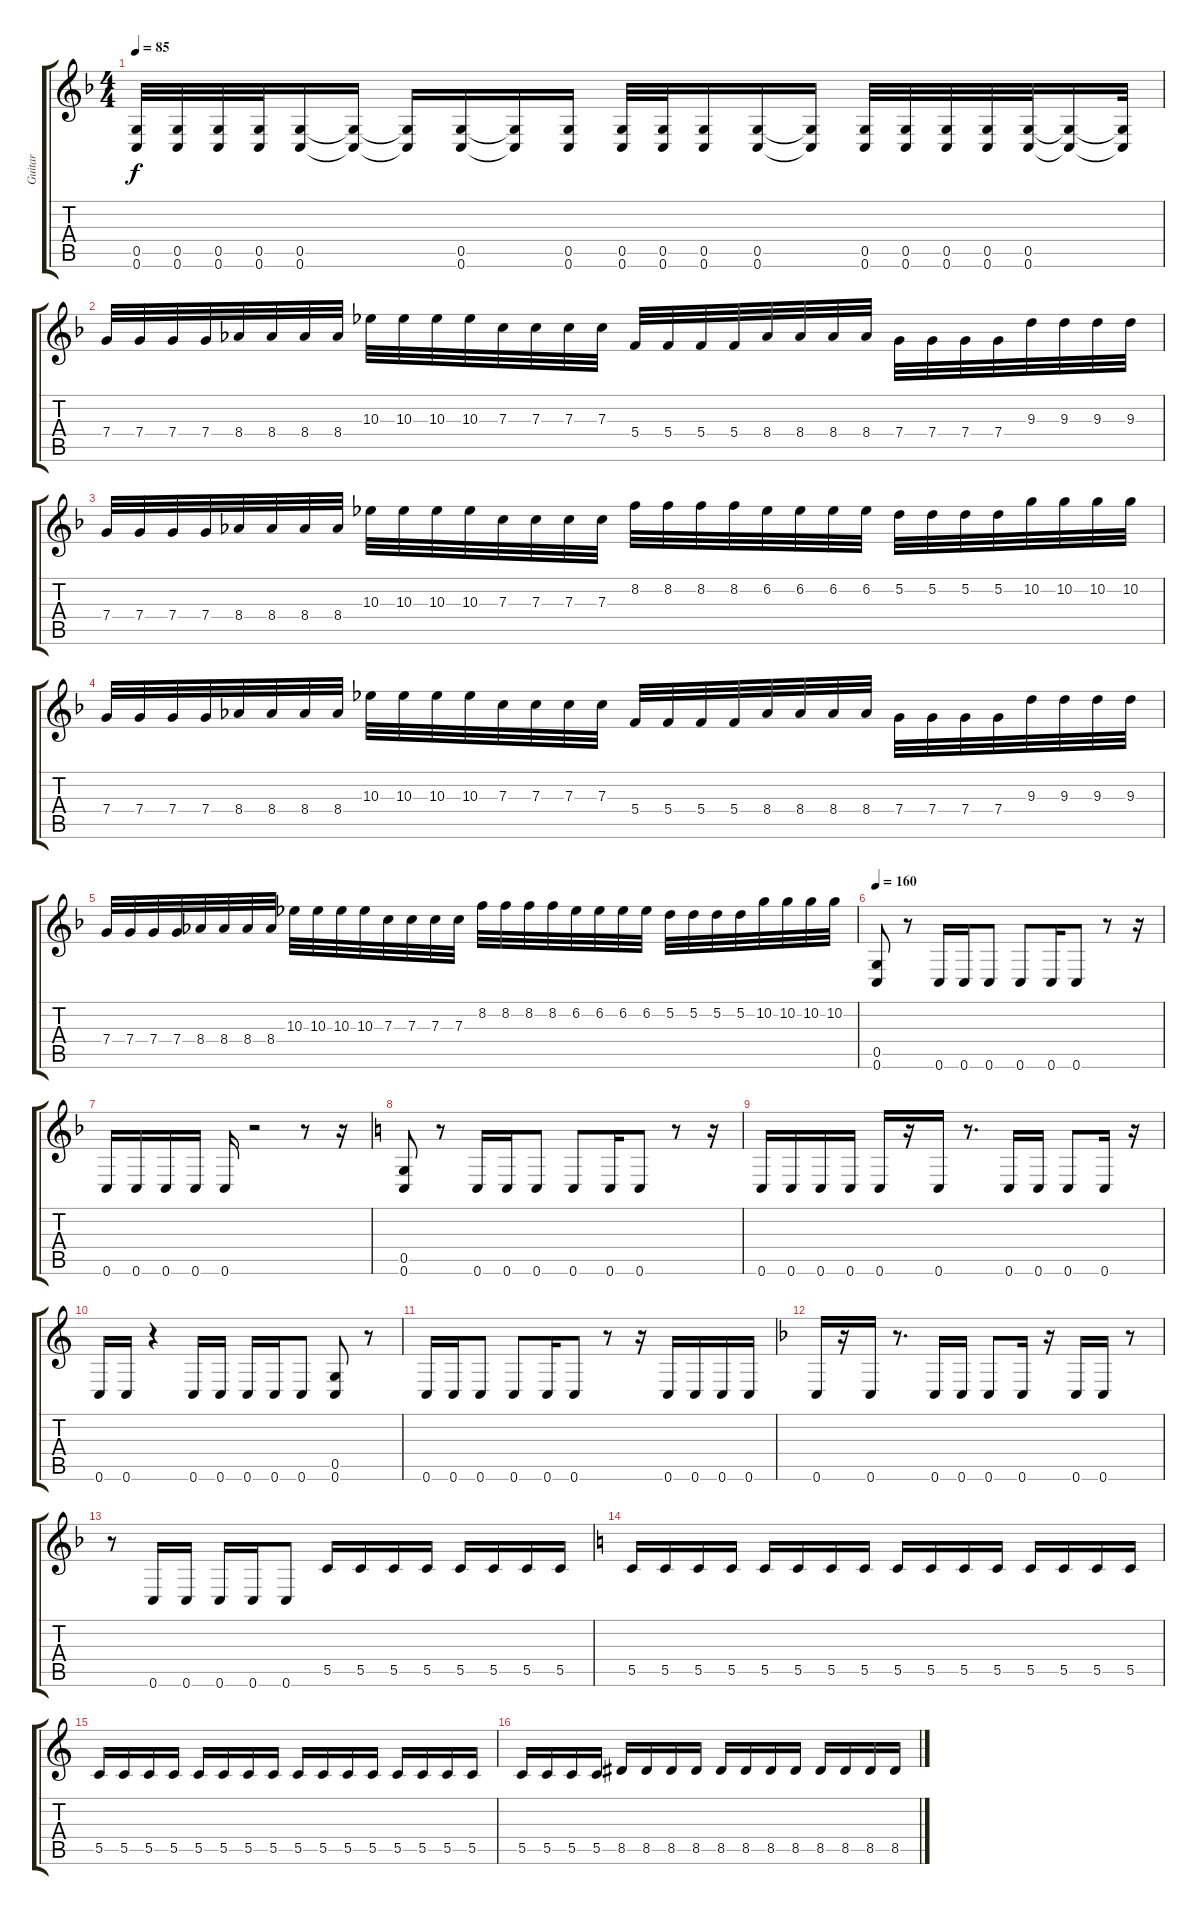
\track ("Guitar" "Guitar") {instrument overdrivenguitar}
\staff {score tabs}
\tuning (D4 A3 F3 C3 G2 C2) {hide}
\ts (4 4)
\tempo 85
\clef g2
\ks dminor
(0.5 0.6).32{dy f} (0.5 0.6).32 (0.5 0.6).32 (0.5 0.6).32 (0.5 0.6).16 (0.5{t} 0.6{t}).16 (0.5{t} 0.6{t}).16 (0.5 0.6).16 (0.5{t} 0.6{t}).16 (0.5 0.6).16 (0.5 0.6).32 (0.5 0.6).32 (0.5 0.6).16 (0.5 0.6).16 (0.5{t} 0.6{t}).16 (0.5 0.6).32 (0.5 0.6).32 (0.5 0.6).32 (0.5 0.6).32 (0.5 0.6).32 (0.5{t} 0.6{t}).16 (0.5{t} 0.6{t}).32 |
7.4.32 7.4.32 7.4.32 7.4.32 8.4.32 8.4.32 8.4.32 8.4.32 10.3.32 10.3.32 10.3.32 10.3.32 7.3.32 7.3.32 7.3.32 7.3.32 5.4.32 5.4.32 5.4.32 5.4.32 8.4.32 8.4.32 8.4.32 8.4.32 7.4.32 7.4.32 7.4.32 7.4.32 9.3.32 9.3.32 9.3.32 9.3.32 |
7.4.32 7.4.32 7.4.32 7.4.32 8.4.32 8.4.32 8.4.32 8.4.32 10.3.32 10.3.32 10.3.32 10.3.32 7.3.32 7.3.32 7.3.32 7.3.32 8.2.32 8.2.32 8.2.32 8.2.32 6.2.32 6.2.32 6.2.32 6.2.32 5.2.32 5.2.32 5.2.32 5.2.32 10.2.32 10.2.32 10.2.32 10.2.32 |
7.4.32 7.4.32 7.4.32 7.4.32 8.4.32 8.4.32 8.4.32 8.4.32 10.3.32 10.3.32 10.3.32 10.3.32 7.3.32 7.3.32 7.3.32 7.3.32 5.4.32 5.4.32 5.4.32 5.4.32 8.4.32 8.4.32 8.4.32 8.4.32 7.4.32 7.4.32 7.4.32 7.4.32 9.3.32 9.3.32 9.3.32 9.3.32 |
7.4.32 7.4.32 7.4.32 7.4.32 8.4.32 8.4.32 8.4.32 8.4.32 10.3.32 10.3.32 10.3.32 10.3.32 7.3.32 7.3.32 7.3.32 7.3.32 8.2.32 8.2.32 8.2.32 8.2.32 6.2.32 6.2.32 6.2.32 6.2.32 5.2.32 5.2.32 5.2.32 5.2.32 10.2.32 10.2.32 10.2.32 10.2.32 |
\tempo 160
(0.5 0.6).8 r.8 0.6.16 0.6.16 0.6.8 0.6.8 0.6.16 0.6.8 r.8 r.16 |
0.6.16 0.6.16 0.6.16 0.6.16 0.6.16 r.2 r.8 r.16 |
\ks c
(0.5 0.6).8 r.8 0.6.16 0.6.16 0.6.8 0.6.8 0.6.16 0.6.8 r.8 r.16 |
0.6.16 0.6.16 0.6.16 0.6.16 0.6.16 r.16 0.6.16 r.8{d} 0.6.16 0.6.16 0.6.8 0.6.16 r.16 |
0.6.16 0.6.16 r.4 0.6.16 0.6.16 0.6.16 0.6.16 0.6.8 (0.5 0.6).8 r.8 |
0.6.16 0.6.16 0.6.8 0.6.8 0.6.16 0.6.8 r.8 r.16 0.6.16 0.6.16 0.6.16 0.6.16 |
\ks dminor
0.6.16 r.16 0.6.16 r.8{d} 0.6.16 0.6.16 0.6.8 0.6.16 r.16 0.6.16 0.6.16 r.8 |
r.8 0.6.16 0.6.16 0.6.16 0.6.16 0.6.8 5.5.16 5.5.16 5.5.16 5.5.16 5.5.16 5.5.16 5.5.16 5.5.16 |
\ks c
5.5.16 5.5.16 5.5.16 5.5.16 5.5.16 5.5.16 5.5.16 5.5.16 5.5.16 5.5.16 5.5.16 5.5.16 5.5.16 5.5.16 5.5.16 5.5.16 |
5.5.16 5.5.16 5.5.16 5.5.16 5.5.16 5.5.16 5.5.16 5.5.16 5.5.16 5.5.16 5.5.16 5.5.16 5.5.16 5.5.16 5.5.16 5.5.16 |
5.5.16 5.5.16 5.5.16 5.5.16 8.5.16 8.5.16 8.5.16 8.5.16 8.5.16 8.5.16 8.5.16 8.5.16 8.5.16 8.5.16 8.5.16 8.5.16
